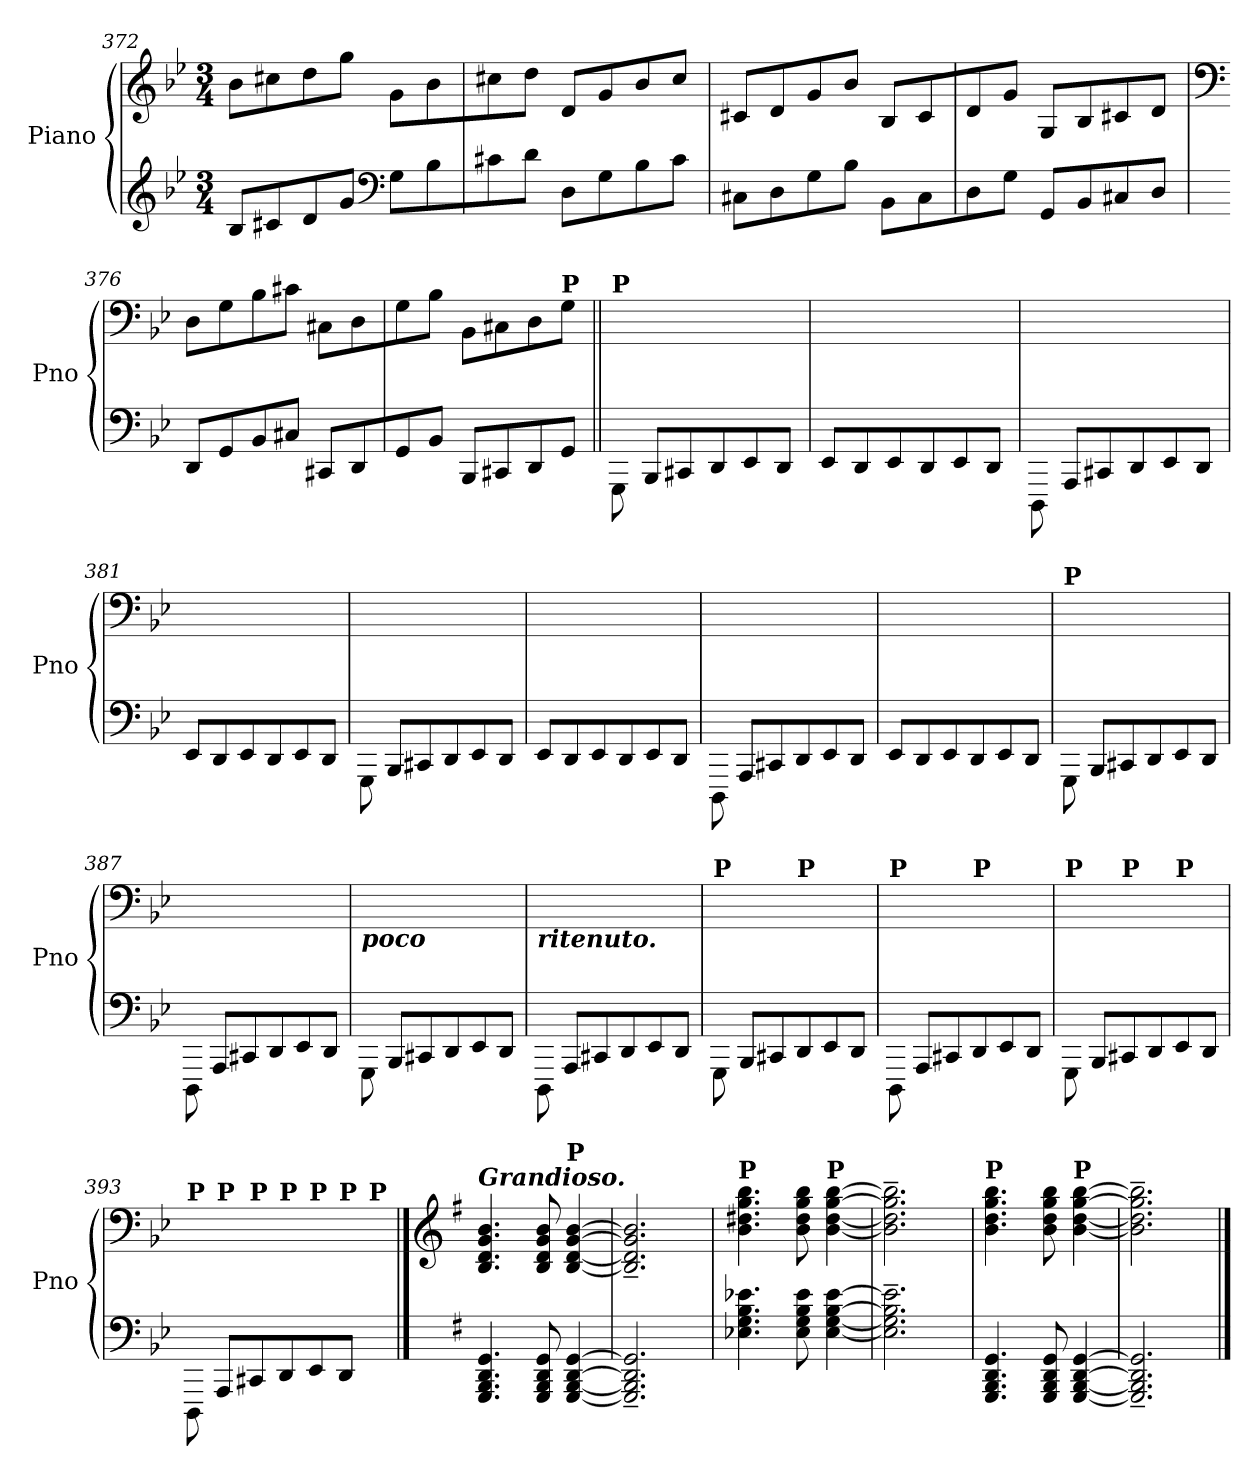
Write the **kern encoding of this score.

**kern	**kern
*part1	*part1
*staff2	*staff1
*I"Piano	*
*I'Pno	*
*clefG2	*clefG2
*k[b-e-]	*k[b-e-]
*M3/4	*M3/4
=372	=372
8B-/L	8b-\L
8c#X/	8cc#X\
8d/	8dd\
8g/J	8gg\J
*clefF4	*
8G\L	8g\L
8B-\	8b-\
=373	=373
8c#X\	8cc#X\
8d\J	8dd\J
8D\L	8d/L
8G\	8g/
8B-\	8b-/
8c#\J	8cc#/J
!!LO:PB:g=z
=374	=374
8C#X\L	8c#X/L
8D\	8d/
8G\	8g/
8B-\J	8b-/J
8BB-\L	8B-/L
8C#\	8c#/
=375	=375
8D\	8d/
8G\J	8g/J
8GG/L	8G/L
8BB-/	8B-/
8C#X/	8c#X/
8D/J	8d/J
=376	=376
*	*clefF4
8DD/L	8D\L
8GG/	8G\
8BB-/	8B-\
8C#X/J	8c#X\J
8CC#X/L	8C#X\L
8DD/	8D\
=377	=377
8GG/	8G\
8BB-/J	8B-\J
8BBB-/L	8BB-\L
8CC#X/	8C#X\
8DD/	8D\
!	!LO:TX:a:B:t=P
8GG/J	8G\J
=378||	=378||
*^	*
!	!	!LO:TX:a:B:t=P
8ryy	8GGG\	8ryy
8BBB-/L	8ryy	2ryy
8CC#X/	4ryy	.
8DD/	.	.
8EE-/	4ryy	.
8DD/J	.	8ryy
!!LO:LB:g=z
=379	=379	=379
8EE-/L	2.ryy	2.ryy
8DD/	.	.
8EE-/	.	.
8DD/	.	.
8EE-/	.	.
8DD/J	.	.
=380	=380	=380
8ryy	8DDD\	8ryy
8AAA/L	8ryy	2ryy
8CC#X/	4ryy	.
8DD/	.	.
8EE-/	4ryy	.
8DD/J	.	8ryy
=381	=381	=381
8EE-/L	2.ryy	2.ryy
8DD/	.	.
8EE-/	.	.
8DD/	.	.
8EE-/	.	.
8DD/J	.	.
=382	=382	=382
8ryy	8GGG\	8ryy
8BBB-/L	8ryy	2ryy
8CC#X/	4ryy	.
8DD/	.	.
8EE-/	4ryy	.
8DD/J	.	8ryy
=383	=383	=383
8EE-/L	2.ryy	2.ryy
8DD/	.	.
8EE-/	.	.
8DD/	.	.
8EE-/	.	.
8DD/J	.	.
!!LO:LB:g=z
=384	=384	=384
8ryy	8DDD\	8ryy
8AAA/L	8ryy	2ryy
8CC#X/	4ryy	.
8DD/	.	.
8EE-/	4ryy	.
8DD/J	.	8ryy
=385	=385	=385
8EE-/L	2.ryy	2.ryy
8DD/	.	.
8EE-/	.	.
8DD/	.	.
8EE-/	.	.
8DD/J	.	.
=386	=386	=386
!	!	!LO:TX:a:B:t=P
8ryy	8GGG\	8ryy
8BBB-/L	8ryy	2ryy
8CC#X/	4ryy	.
8DD/	.	.
8EE-/	4ryy	.
8DD/J	.	8ryy
=387	=387	=387
8ryy	8DDD\	8ryy
8AAA/L	8ryy	2ryy
8CC#X/	4ryy	.
8DD/	.	.
8EE-/	4ryy	.
8DD/J	.	8ryy
=388	=388	=388
!	!	!LO:TX:b:Bi:t=poco
8ryy	8GGG\	8ryy
8BBB-/L	8ryy	2ryy
8CC#X/	4ryy	.
8DD/	.	.
8EE-/	4ryy	.
8DD/J	.	8ryy
!!LO:LB:g=z
=389	=389	=389
!	!	!LO:TX:b:Bi:t=ritenuto.
8ryy	8DDD\	8ryy
8AAA/L	8ryy	2ryy
8CC#X/	4ryy	.
8DD/	.	.
8EE-/	4ryy	.
8DD/J	.	8ryy
=390	=390	=390
!	!	!LO:TX:a:B:t=P
8ryy	8GGG\	8ryy
8BBB-/L	8ryy	4ryy
8CC#X/	4ryy	.
!	!	!LO:TX:a:B:t=P
8DD/	.	4.ryy
8EE-/	4ryy	.
8DD/J	.	.
=391	=391	=391
!	!	!LO:TX:a:B:t=P
8ryy	8DDD\	8ryy
8AAA/L	8ryy	4ryy
8CC#X/	4ryy	.
!	!	!LO:TX:a:B:t=P
8DD/	.	4.ryy
8EE-/	4ryy	.
8DD/J	.	.
=392	=392	=392
!	!	!LO:TX:a:B:t=P
8ryy	8GGG\	8ryy
8BBB-/L	8ryy	8ryy
!	!	!LO:TX:a:B:t=P
8CC#X/	4ryy	4ryy
8DD/	.	.
!	!	!LO:TX:a:B:t=P
8EE-/	4ryy	4ryy
8DD/J	.	.
=393	=393	=393
!	!	!LO:TX:a:B:t=P
8ryy	8DDD\	8ryy
!	!	!LO:TX:a:B:t=P
8AAA/L	8ryy	8ryy
!	!	!LO:TX:a:B:t=P
8CC#X/	4ryy	8ryy
!	!	!LO:TX:a:B:t=P
8DD/	.	8ryy
!	!	!LO:TX:a:B:t=P
8EE-/	4ryy	8ryy
!	!	!LO:TX:a:B:t=P
8DD/J	.	8ryy
!	!	!LO:TX:a:B:t=P
8ryy	8ryy	8ryy
*v	*v	*
!!LO:LB:g=z
==394	==394
*	*clefG2
*k[f#]	*k[f#]
*^	*
!	!	!LO:TX:a:Bi:t=Grandioso.
*v	*v	*
4.GGG/ 4.BBB/ 4.DD/ 4.GG/	4.B/ 4.d/ 4.g/ 4.b/
8GGG/ 8BBB/ 8DD/ 8GG/	8B/ 8d/ 8g/ 8b/
!	!LO:TX:a:B:t=P
[4GGG/ [4BBB/ [4DD/ [4GG/	[4B/ [4d/ [4g/ [4b/
=395	=395
2.GGG/]~ 2.BBB/]~ 2.DD/]~ 2.GG/]~	2.B/]~ 2.d/]~ 2.g/]~ 2.b/]~
=396	=396
!	!LO:TX:a:B:t=P
4.E-X\ 4.G\ 4.B\ 4.e-X\	4.b\ 4.dd#X\ 4.gg\ 4.bb\
8E-\ 8G\ 8B\ 8e-\	8b\ 8dd#\ 8gg\ 8bb\
!	!LO:TX:a:B:t=P
[4E-\ [4G\ [4B\ [4e-\	[4b\ [4dd#\ [4gg\ [4bb\
=397	=397
2.E-\]~ 2.G\]~ 2.B\]~ 2.e-\]~	2.b\]~ 2.dd#\]~ 2.gg\]~ 2.bb\]~
=398	=398
!	!LO:TX:a:B:t=P
4.GGG/ 4.BBB/ 4.DD/ 4.GG/	4.b\ 4.dd\ 4.gg\ 4.bb\
8GGG/ 8BBB/ 8DD/ 8GG/	8b\ 8dd\ 8gg\ 8bb\
!	!LO:TX:a:B:t=P
[4GGG/ [4BBB/ [4DD/ [4GG/	[4b\ [4dd\ [4gg\ [4bb\
=399	=399
2.GGG/]~ 2.BBB/]~ 2.DD/]~ 2.GG/]~	2.b\]~ 2.dd\]~ 2.gg\]~ 2.bb\]~
==	==
*-	*-
